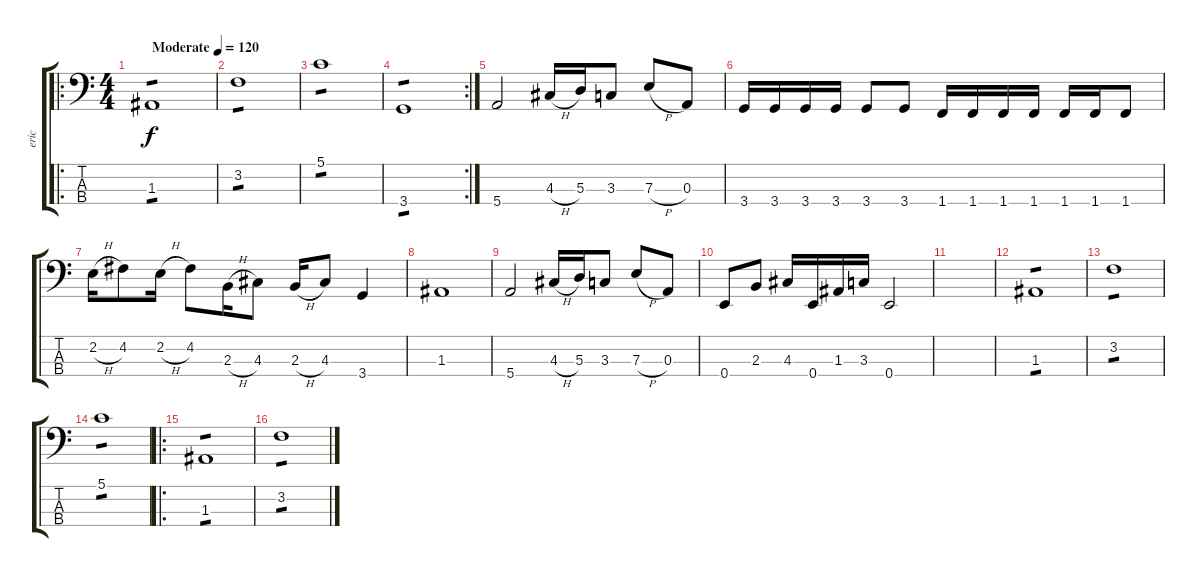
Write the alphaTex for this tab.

\track ("eric" "eric") {instrument electricbassfinger}
\staff {score tabs}
\tuning (G2 D2 A1 E1) {hide}
\ro
\ts (4 4)
\tempo (120 "Moderate")
\clef f4
\ks c
1.3.1{tp 1 dy f instrument electricbassfinger} |
3.2.1{tp 1} |
5.1.1{tp 1} |
\rc 2
3.4.1{tp 1} |
5.4.2 4.3{h}.16 5.3.16 3.3.8 7.3{h}.8 0.3.8 |
3.4.16 3.4.16 3.4.16 3.4.16 3.4.8 3.4.8 1.4.16 1.4.16 1.4.16 1.4.16 1.4.16 1.4.16 1.4.8 |
2.2{h}.16 4.2.8 2.2{h}.16 4.2.8 2.3{h}.16 4.3.8 2.3{h}.16 4.3.8 3.4.4 |
1.3.1 |
5.4.2 4.3{h}.16 5.3.16 3.3.8 7.3{h}.8 0.3.8 |
0.4.8 2.3.8 4.3.16 0.4.16 1.3.16 3.3.16 0.4.2 |
|
1.3.1{tp 1} |
3.2.1{tp 1} |
5.1.1{tp 1} |
\ro
1.3.1{tp 1} |
3.2.1{tp 1}
